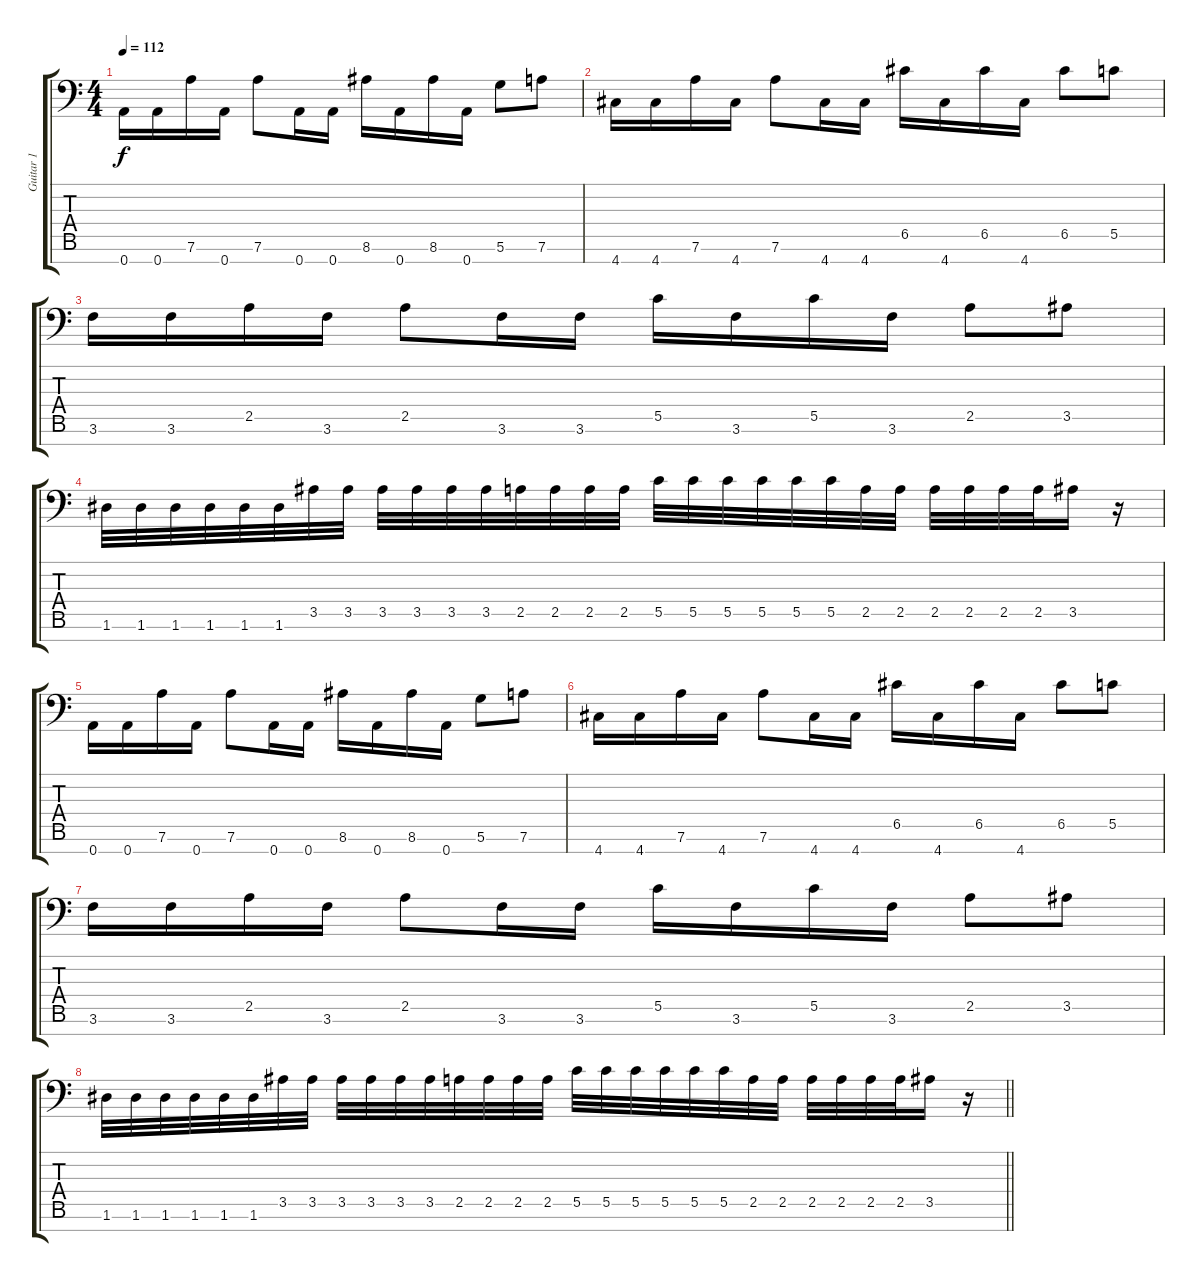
\track ("Guitar 1" "Guitar 1") {instrument distortionguitar}
\staff {score tabs}
\tuning (D4 A3 F3 C3 G2 D2 A1) {hide}
\ts (4 4)
\tempo 112
\clef f4
\ks c
0.7.16{dy f} 0.7.16 7.6.16 0.7.16 7.6.8 0.7.16 0.7.16 8.6.16 0.7.16 8.6.16 0.7.16 5.6.8 7.6.8 |
4.7.16 4.7.16 7.6.16 4.7.16 7.6.8 4.7.16 4.7.16 6.5.16 4.7.16 6.5.16 4.7.16 6.5.8 5.5.8 |
3.6.16 3.6.16 2.5.16 3.6.16 2.5.8 3.6.16 3.6.16 5.5.16 3.6.16 5.5.16 3.6.16 2.5.8 3.5.8 |
1.6.32 1.6.32 1.6.32 1.6.32 1.6.32 1.6.32 3.5.32 3.5.32 3.5.32 3.5.32 3.5.32 3.5.32 2.5.32 2.5.32 2.5.32 2.5.32 5.5.32 5.5.32 5.5.32 5.5.32 5.5.32 5.5.32 2.5.32 2.5.32 2.5.32 2.5.32 2.5.32 2.5.32 3.5.16 r.16 |
0.7.16 0.7.16 7.6.16 0.7.16 7.6.8 0.7.16 0.7.16 8.6.16 0.7.16 8.6.16 0.7.16 5.6.8 7.6.8 |
4.7.16 4.7.16 7.6.16 4.7.16 7.6.8 4.7.16 4.7.16 6.5.16 4.7.16 6.5.16 4.7.16 6.5.8 5.5.8 |
3.6.16 3.6.16 2.5.16 3.6.16 2.5.8 3.6.16 3.6.16 5.5.16 3.6.16 5.5.16 3.6.16 2.5.8 3.5.8 |
\barLineRight lightlight
1.6.32 1.6.32 1.6.32 1.6.32 1.6.32 1.6.32 3.5.32 3.5.32 3.5.32 3.5.32 3.5.32 3.5.32 2.5.32 2.5.32 2.5.32 2.5.32 5.5.32 5.5.32 5.5.32 5.5.32 5.5.32 5.5.32 2.5.32 2.5.32 2.5.32 2.5.32 2.5.32 2.5.32 3.5.16 r.16
